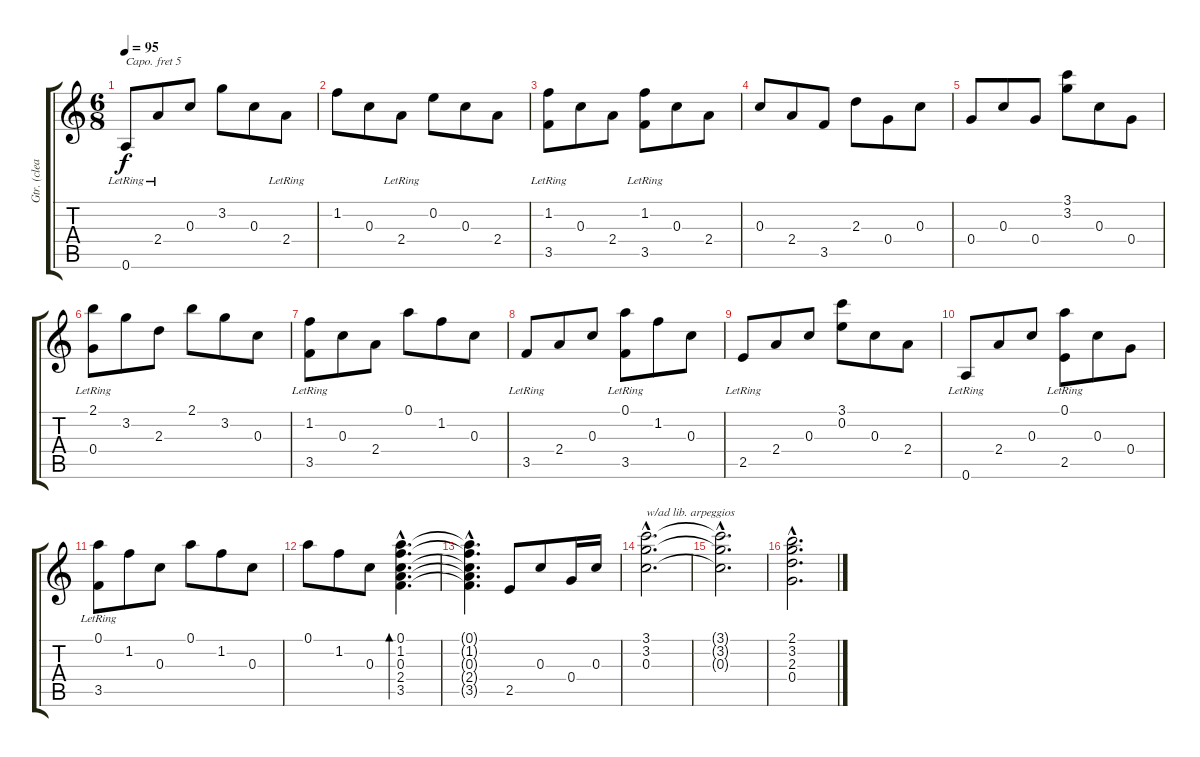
\track ("Gtr. (clean + reverb)" "Gtr. (clea") {instrument electricguitarjazz}
\staff {score tabs}
\capo 5
\tuning (E4 B3 G3 D3 A2 E2) {hide}
\ts (6 8)
\tempo 95
\clef g2
\ks c
0.6{lr}.8{dy f} 2.4{lr}.8 0.3.8 3.2.8 0.3.8 2.4{lr}.8 |
1.2.8 0.3.8 2.4{lr}.8 0.2.8 0.3.8 2.4.8 |
(1.2 3.5{lr}).8 0.3.8 2.4.8 (1.2 3.5{lr}).8 0.3.8 2.4.8 |
0.3.8 2.4.8 3.5.8 2.3.8 0.4.8 0.3.8 |
0.4.8 0.3.8 0.4.8 (3.1 3.2).8 0.3.8 0.4.8 |
(2.1 0.4{lr}).8 3.2.8 2.3.8 2.1.8 3.2.8 0.3.8 |
(1.2 3.5{lr}).8 0.3.8 2.4.8 0.1.8 1.2.8 0.3.8 |
3.5{lr}.8 2.4.8 0.3.8 (0.1 3.5{lr}).8 1.2.8 0.3.8 |
2.5{lr}.8 2.4.8 0.3.8 (3.1 0.2).8 0.3.8 2.4.8 |
0.6{lr}.8 2.4.8 0.3.8 (0.1 2.5{lr}).8 0.3.8 0.4.8 |
(0.1 3.5{lr}).8 1.2.8 0.3.8 0.1.8 1.2.8 0.3.8 |
0.1.8 1.2.8 0.3.8 (0.1{hac} 1.2{hac} 0.3{hac} 2.4{hac} 3.5{hac}).4{d bd 240} |
(0.1{hac t} 1.2{hac t} 0.3{hac t} 2.4{hac t} 3.5{hac t}).4{d} 2.5.8 0.3.8 0.4.16 0.3.16 |
(3.1{hac} 3.2{hac} 0.3{hac}).2{d txt "w/ad lib. arpeggios"} |
(3.1{hac t} 3.2{hac t} 0.3{hac t}).2{d} |
(2.1{hac} 3.2{hac} 2.3{hac} 0.4{hac}).2{d}
